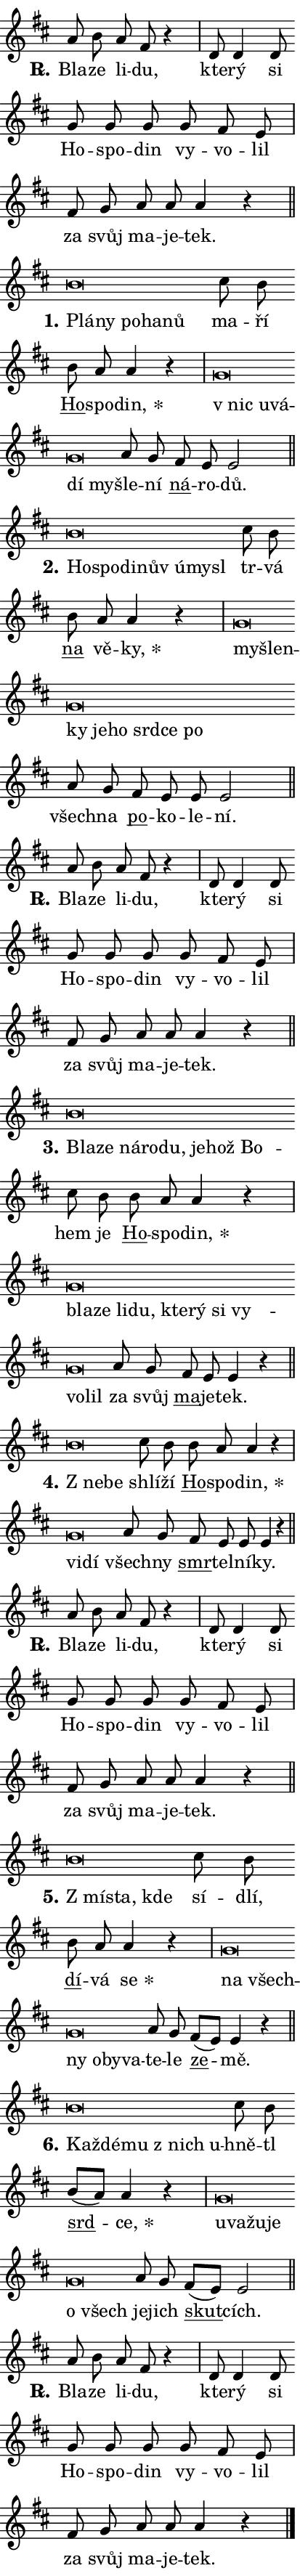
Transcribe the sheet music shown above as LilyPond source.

\version "2.24.0"
\header { tagline = "" }
\paper {
  indent = 0\cm
  top-margin = 0\cm
  right-margin = 0.13\cm % to fit lyric hyphens
  bottom-margin = 0\cm
  left-margin = 0\cm
  paper-width = 7\cm
  page-breaking = #ly:one-page-breaking
  system-system-spacing.basic-distance = #11
  score-system-spacing.basic-distance = #11
  ragged-last = ##f
}


%% Author: Thomas Morley
%% https://lists.gnu.org/archive/html/lilypond-user/2020-05/msg00002.html
#(define (line-position grob)
"Returns position of @var[grob} in current system:
   @code{'start}, if at first time-step
   @code{'end}, if at last time-step
   @code{'middle} otherwise
"
  (let* ((col (ly:item-get-column grob))
         (ln (ly:grob-object col 'left-neighbor))
         (rn (ly:grob-object col 'right-neighbor))
         (col-to-check-left (if (ly:grob? ln) ln col))
         (col-to-check-right (if (ly:grob? rn) rn col))
         (break-dir-left
           (and
             (ly:grob-property col-to-check-left 'non-musical #f)
             (ly:item-break-dir col-to-check-left)))
         (break-dir-right
           (and
             (ly:grob-property col-to-check-right 'non-musical #f)
             (ly:item-break-dir col-to-check-right))))
        (cond ((eqv? 1 break-dir-left) 'start)
              ((eqv? -1 break-dir-right) 'end)
              (else 'middle))))

#(define (tranparent-at-line-position vctor)
  (lambda (grob)
  "Relying on @code{line-position} select the relevant enry from @var{vctor}.
Used to determine transparency,"
    (case (line-position grob)
      ((end) (not (vector-ref vctor 0)))
      ((middle) (not (vector-ref vctor 1)))
      ((start) (not (vector-ref vctor 2))))))

noteHeadBreakVisibility =
#(define-music-function (break-visibility)(vector?)
"Makes @code{NoteHead}s transparent relying on @var{break-visibility}"
#{
  \override NoteHead.transparent =
    #(tranparent-at-line-position break-visibility)
#})

#(define delete-ledgers-for-transparent-note-heads
  (lambda (grob)
    "Reads whether a @code{NoteHead} is transparent.
If so this @code{NoteHead} is removed from @code{'note-heads} from
@var{grob}, which is supposed to be @code{LedgerLineSpanner}.
As a result ledgers are not printed for this @code{NoteHead}"
    (let* ((nhds-array (ly:grob-object grob 'note-heads))
           (nhds-list
             (if (ly:grob-array? nhds-array)
                 (ly:grob-array->list nhds-array)
                 '()))
           ;; Relies on the transparent-property being done before
           ;; Staff.LedgerLineSpanner.after-line-breaking is executed.
           ;; This is fragile ...
           (to-keep
             (remove
               (lambda (nhd)
                 (ly:grob-property nhd 'transparent #f))
               nhds-list)))
      ;; TODO find a better method to iterate over grob-arrays, similiar
      ;; to filter/remove etc for lists
      ;; For now rebuilt from scratch
      (set! (ly:grob-object grob 'note-heads)  '())
      (for-each
        (lambda (nhd)
          (ly:pointer-group-interface::add-grob grob 'note-heads nhd))
        to-keep))))

squashNotes = {
  \override NoteHead.X-extent = #'(-0.2 . 0.2)
  \override NoteHead.Y-extent = #'(-0.75 . 0)
  \override NoteHead.stencil =
    #(lambda (grob)
       (let ((pos (ly:grob-property grob 'staff-position)))
         (begin
           (if (< pos -7) (display "ERROR: Lower brevis then expected\n") (display "OK: Expected brevis position\n"))
           (if (<= pos -6) ly:text-interface::print ly:note-head::print))))
}
unSquashNotes = {
  \revert NoteHead.X-extent
  \revert NoteHead.Y-extent
  \revert NoteHead.stencil
}

hideNotes = \noteHeadBreakVisibility #begin-of-line-visible
unHideNotes = \noteHeadBreakVisibility #all-visible

% work-around for resetting accidentals
% https://lilypond.org/doc/v2.23/Documentation/notation/displaying-rhythms#unmetered-music
cadenzaMeasure = {
  \cadenzaOff
  \partial 1024 s1024
  \cadenzaOn
}

#(define-markup-command (accent layout props text) (markup?)
  "Underline accented syllable"
  (interpret-markup layout props
    #{\markup \override #'(offset . 4.3) \underline { #text }#}))

responsum = \markup \concat {
  "R" \hspace #-1.05 \path #0.1 #'((moveto 0 0.07) (lineto 0.9 0.8)) \hspace #0.05 "."
}

spaceSize = #0.6828661417322834 % exact space size for TeX Gyre Schola

\layout {
  \context {
    \Staff
    \remove "Time_signature_engraver"
    \override LedgerLineSpanner.after-line-breaking = #delete-ledgers-for-transparent-note-heads
  }
  \context {
    \Lyrics {
      \override LyricSpace.minimum-distance = \spaceSize
      \override LyricText.font-name = #"TeX Gyre Schola"
      \override LyricText.font-size = 1
      \override StanzaNumber.font-name = #"TeX Gyre Schola Bold"
      \override StanzaNumber.font-size = 1
    }
  }
  \context {
    \Score 
    \override NoteHead.text =
      #(lambda (grob) 
        (let ((pos (ly:grob-property grob 'staff-position)))
          #{\markup {
            \combine
              \halign #-0.55 \raise #(if (= pos -6) 0 0.5) \override #'(thickness . 2) \draw-line #'(3.2 . 0)
              \musicglyph "noteheads.sM1"
          }#}))
  }
}

% magnetic-lyrics.ily
%
%   written by
%     Jean Abou Samra <jean@abou-samra.fr>
%     Werner Lemberg <wl@gnu.org>
%
%   adapted by
%     Jiri Hon <jiri.hon@gmail.com>
%
% Version 2022-Apr-15

% https://www.mail-archive.com/lilypond-user@gnu.org/msg149350.html

#(define (Left_hyphen_pointer_engraver context)
   "Collect syllable-hyphen-syllable occurrences in lyrics and store
them in properties.  This engraver only looks to the left.  For
example, if the lyrics input is @code{foo -- bar}, it does the
following.

@itemize @bullet
@item
Set the @code{text} property of the @code{LyricHyphen} grob between
@q{foo} and @q{bar} to @code{foo}.

@item
Set the @code{left-hyphen} property of the @code{LyricText} grob with
text @q{foo} to the @code{LyricHyphen} grob between @q{foo} and
@q{bar}.
@end itemize

Use this auxiliary engraver in combination with the
@code{lyric-@/text::@/apply-@/magnetic-@/offset!} hook."
   (let ((hyphen #f)
         (text #f))
     (make-engraver
      (acknowledgers
       ((lyric-syllable-interface engraver grob source-engraver)
        (set! text grob)))
      (end-acknowledgers
       ((lyric-hyphen-interface engraver grob source-engraver)
        ;(when (not (grob::has-interface grob 'lyric-space-interface))
          (set! hyphen grob)));)
      ((stop-translation-timestep engraver)
       (when (and text hyphen)
         (ly:grob-set-object! text 'left-hyphen hyphen))
       (set! text #f)
       (set! hyphen #f)))))

#(define (lyric-text::apply-magnetic-offset! grob)
   "If the space between two syllables is less than the value in
property @code{LyricText@/.details@/.squash-threshold}, move the right
syllable to the left so that it gets concatenated with the left
syllable.

Use this function as a hook for
@code{LyricText@/.after-@/line-@/breaking} if the
@code{Left_@/hyphen_@/pointer_@/engraver} is active."
   (let ((hyphen (ly:grob-object grob 'left-hyphen #f)))
     (when hyphen
       (let ((left-text (ly:spanner-bound hyphen LEFT)))
         (when (grob::has-interface left-text 'lyric-syllable-interface)
           (let* ((common (ly:grob-common-refpoint grob left-text X))
                  (this-x-ext (ly:grob-extent grob common X))
                  (left-x-ext
                   (begin
                     ;; Trigger magnetism for left-text.
                     (ly:grob-property left-text 'after-line-breaking)
                     (ly:grob-extent left-text common X)))
                  ;; `delta` is the gap width between two syllables.
                  (delta (- (interval-start this-x-ext)
                            (interval-end left-x-ext)))
                  (details (ly:grob-property grob 'details))
                  (threshold (assoc-get 'squash-threshold details 0.2)))
             (when (< delta threshold)
               (let* (;; We have to manipulate the input text so that
                      ;; ligatures crossing syllable boundaries are not
                      ;; disabled.  For languages based on the Latin
                      ;; script this is essentially a beautification.
                      ;; However, for non-Western scripts it can be a
                      ;; necessity.
                      (lt (ly:grob-property left-text 'text))
                      (rt (ly:grob-property grob 'text))
                      (is-space (grob::has-interface hyphen 'lyric-space-interface))
                      (space (if is-space " " ""))
                      (extra-delta (if is-space spaceSize 0))
                      ;; Append new syllable.
                      (ltrt-space (if (and (string? lt) (string? rt))
                                (string-append lt space rt)
                                (make-concat-markup (list lt space rt))))
                      ;; Right-align `ltrt` to the right side.
                      (ltrt-space-markup (grob-interpret-markup
                               grob
                               (make-translate-markup
                                (cons (interval-length this-x-ext) 0)
                                (make-right-align-markup ltrt-space)))))
                 (begin
                   ;; Don't print `left-text`.
                   (ly:grob-set-property! left-text 'stencil #f)
                   ;; Set text and stencil (which holds all collected
                   ;; syllables so far) and shift it to the left.
                   (ly:grob-set-property! grob 'text ltrt-space)
                   (ly:grob-set-property! grob 'stencil ltrt-space-markup)
                   (ly:grob-translate-axis! grob (- (- delta extra-delta)) X))))))))))


#(define (lyric-hyphen::displace-bounds-first grob)
   ;; Make very sure this callback isn't triggered too early.
   (let ((left (ly:spanner-bound grob LEFT))
         (right (ly:spanner-bound grob RIGHT)))
     (ly:grob-property left 'after-line-breaking)
     (ly:grob-property right 'after-line-breaking)
     (ly:lyric-hyphen::print grob)))

squashThreshold = #0.4

\layout {
  \context {
    \Lyrics
    \consists #Left_hyphen_pointer_engraver
    \override LyricText.after-line-breaking =
      #lyric-text::apply-magnetic-offset!
    \override LyricHyphen.stencil = #lyric-hyphen::displace-bounds-first
    \override LyricText.details.squash-threshold = \squashThreshold
    \override LyricHyphen.minimum-distance = 0
    \override LyricHyphen.minimum-length = \squashThreshold
  }
}

squashText = \override LyricText.details.squash-threshold = 9999
unSquashText = \override LyricText.details.squash-threshold = \squashThreshold

leftText = \override LyricText.self-alignment-X = #LEFT
unLeftText = \revert LyricText.self-alignment-X

starOffset = #(lambda (grob) 
                (let ((x_offset (ly:self-alignment-interface::aligned-on-x-parent grob)))
                  (if (= x_offset 0) 0 (+ x_offset 1.2))))

star = #(define-music-function (syllable)(string?)
"Append star separator at the end of a syllable"
#{
  \once \override LyricText.X-offset = #starOffset
  \lyricmode { \markup {
    #syllable
    \override #'((font-name . "TeX Gyre Schola Bold")) \hspace #0.2 \lower #0.65 \larger "*"
  } }
#})

starAccent = #(define-music-function (syllable)(string?)
"Append star separator at the end of a syllable and make accent"
#{
  \once \override LyricText.X-offset = #starOffset
  \lyricmode { \markup {
    \accent #syllable
    \override #'((font-name . "TeX Gyre Schola Bold")) \hspace #0.2 \lower #0.65 \larger "*"
  } }
#})

breath = #(define-music-function (syllable)(string?)
"Append breathing indicator at the end of a syllable"
#{
  \lyricmode { \markup { #syllable "+" } }
#})

optionalBreath = #(define-music-function (syllable)(string?)
"Append optional breathing indicator at the end of a syllable"
#{
  \lyricmode { \markup { #syllable "(+)" } }
#})


\score {
    <<
        \new Voice = "melody" { \cadenzaOn \key d \major \relative { a'8 b a fis r4 \cadenzaMeasure \bar "|" d8 d4 d8 \bar "" g g g \bar "" g fis e \cadenzaMeasure \bar "|" fis g a a a4 r \cadenzaMeasure \bar "||" \break } }
        \new Lyrics \lyricsto "melody" { \lyricmode { \set stanza = \responsum
Bla -- ze li -- du, kte -- rý si Ho -- spo -- din vy -- vo -- lil za svůj ma -- je -- tek. } }
    >>
    \layout {}
}

\score {
    <<
        \new Voice = "melody" { \cadenzaOn \key d \major \relative { \squashNotes b'\breve*1/16 \hideNotes \breve*1/16 \bar "" \breve*1/16 \bar "" \breve*1/16 \breve*1/16 \bar "" \unHideNotes \unSquashNotes cis8 b \bar "" b a a4 r \cadenzaMeasure \bar "|" \squashNotes g\breve*1/16 \hideNotes \breve*1/16 \bar "" \breve*1/16 \bar "" \breve*1/16 \breve*1/16 \bar "" \unHideNotes \unSquashNotes a8 g \bar "" fis e e2 \cadenzaMeasure \bar "||" \break } }
        \new Lyrics \lyricsto "melody" { \lyricmode { \set stanza = "1."
\leftText Plá -- \squashText ny po -- ha -- nů \unLeftText \unSquashText ma -- ří \markup \accent Ho -- spo -- \star din, \leftText "v nic" \squashText u -- vá -- dí my -- \unLeftText \unSquashText šle -- ní \markup \accent ná -- ro -- dů. } }
    >>
    \layout {}
}

\score {
    <<
        \new Voice = "melody" { \cadenzaOn \key d \major \relative { \squashNotes b'\breve*1/16 \hideNotes \breve*1/16 \bar "" \breve*1/16 \bar "" \breve*1/16 \bar "" \breve*1/16 \bar "" \breve*1/16 \breve*1/16 \bar "" \unHideNotes \unSquashNotes cis8 b \bar "" b a a4 r \cadenzaMeasure \bar "|" \squashNotes g\breve*1/16 \hideNotes \breve*1/16 \bar "" \breve*1/16 \bar "" \breve*1/16 \bar "" \breve*1/16 \bar "" \breve*1/16 \bar "" \breve*1/16 \breve*1/16 \bar "" \unHideNotes \unSquashNotes a8 g \bar "" fis e e e2 \cadenzaMeasure \bar "||" \break } }
        \new Lyrics \lyricsto "melody" { \lyricmode { \set stanza = "2."
\leftText Ho -- \squashText spo -- di -- nův ú -- my -- sl \unLeftText \unSquashText tr -- vá \markup \accent na vě -- \star ky, \leftText my -- \squashText šlen -- ky je -- ho srd -- ce po \unLeftText \unSquashText všech -- na \markup \accent po -- ko -- le -- ní. } }
    >>
    \layout {}
}

\score {
    <<
        \new Voice = "melody" { \cadenzaOn \key d \major \relative { a'8 b a fis r4 \cadenzaMeasure \bar "|" d8 d4 d8 \bar "" g g g \bar "" g fis e \cadenzaMeasure \bar "|" fis g a a a4 r \cadenzaMeasure \bar "||" \break } }
        \new Lyrics \lyricsto "melody" { \lyricmode { \set stanza = \responsum
Bla -- ze li -- du, kte -- rý si Ho -- spo -- din vy -- vo -- lil za svůj ma -- je -- tek. } }
    >>
    \layout {}
}

\score {
    <<
        \new Voice = "melody" { \cadenzaOn \key d \major \relative { \squashNotes b'\breve*1/16 \hideNotes \breve*1/16 \bar "" \breve*1/16 \bar "" \breve*1/16 \bar "" \breve*1/16 \bar "" \breve*1/16 \bar "" \breve*1/16 \breve*1/16 \bar "" \unHideNotes \unSquashNotes cis8 b \bar "" b a a4 r \cadenzaMeasure \bar "|" \squashNotes g\breve*1/16 \hideNotes \breve*1/16 \bar "" \breve*1/16 \bar "" \breve*1/16 \bar "" \breve*1/16 \bar "" \breve*1/16 \bar "" \breve*1/16 \bar "" \breve*1/16 \bar "" \breve*1/16 \breve*1/16 \bar "" \unHideNotes \unSquashNotes a8 g \bar "" fis e e4 r \cadenzaMeasure \bar "||" \break } }
        \new Lyrics \lyricsto "melody" { \lyricmode { \set stanza = "3."
\leftText Bla -- \squashText ze ná -- ro -- du, je -- hož Bo -- \unLeftText \unSquashText hem je \markup \accent Ho -- spo -- \star din, \leftText bla -- \squashText ze li -- du, kte -- rý si vy -- vo -- lil \unLeftText \unSquashText za svůj \markup \accent ma -- je -- tek. } }
    >>
    \layout {}
}

\score {
    <<
        \new Voice = "melody" { \cadenzaOn \key d \major \relative { \squashNotes b'\breve*1/16 \hideNotes \breve*1/16 \bar "" \unHideNotes \unSquashNotes cis8 b \bar "" b a a4 r \cadenzaMeasure \bar "|" \squashNotes g\breve*1/16 \hideNotes \breve*1/16 \bar "" \unHideNotes \unSquashNotes a8 g \bar "" fis e e e4 r \cadenzaMeasure \bar "||" \break } }
        \new Lyrics \lyricsto "melody" { \lyricmode { \set stanza = "4."
\leftText "Z ne" -- \squashText be \unLeftText \unSquashText shlí -- ží \markup \accent Ho -- spo -- \star din, \leftText vi -- \squashText dí \unLeftText \unSquashText všech -- ny \markup \accent smr -- tel -- ní -- ky. } }
    >>
    \layout {}
}

\score {
    <<
        \new Voice = "melody" { \cadenzaOn \key d \major \relative { a'8 b a fis r4 \cadenzaMeasure \bar "|" d8 d4 d8 \bar "" g g g \bar "" g fis e \cadenzaMeasure \bar "|" fis g a a a4 r \cadenzaMeasure \bar "||" \break } }
        \new Lyrics \lyricsto "melody" { \lyricmode { \set stanza = \responsum
Bla -- ze li -- du, kte -- rý si Ho -- spo -- din vy -- vo -- lil za svůj ma -- je -- tek. } }
    >>
    \layout {}
}

\score {
    <<
        \new Voice = "melody" { \cadenzaOn \key d \major \relative { \squashNotes b'\breve*1/16 \hideNotes \breve*1/16 \breve*1/16 \bar "" \unHideNotes \unSquashNotes cis8 b \bar "" b a a4 r \cadenzaMeasure \bar "|" \squashNotes g\breve*1/16 \hideNotes \breve*1/16 \bar "" \breve*1/16 \bar "" \breve*1/16 \bar "" \breve*1/16 \breve*1/16 \bar "" \unHideNotes \unSquashNotes a8 g \bar "" fis[( e)] e4 r \cadenzaMeasure \bar "||" \break } }
        \new Lyrics \lyricsto "melody" { \lyricmode { \set stanza = "5."
\leftText "Z mí" -- \squashText sta, kde \unLeftText \unSquashText sí -- dlí, \markup \accent dí -- vá \star se \leftText na \squashText všech -- ny o -- by -- va -- \unLeftText \unSquashText te -- le \markup \accent ze -- mě. } }
    >>
    \layout {}
}

\score {
    <<
        \new Voice = "melody" { \cadenzaOn \key d \major \relative { \squashNotes b'\breve*1/16 \hideNotes \breve*1/16 \bar "" \breve*1/16 \bar "" \breve*1/16 \breve*1/16 \bar "" \unHideNotes \unSquashNotes cis8 b \bar "" b[( a)] a4 r \cadenzaMeasure \bar "|" \squashNotes g\breve*1/16 \hideNotes \breve*1/16 \bar "" \breve*1/16 \bar "" \breve*1/16 \bar "" \breve*1/16 \breve*1/16 \bar "" \unHideNotes \unSquashNotes a8 g \bar "" fis[( e)] e2 \cadenzaMeasure \bar "||" \break } }
        \new Lyrics \lyricsto "melody" { \lyricmode { \set stanza = "6."
\leftText Kaž -- \squashText dé -- mu "z nich" u -- \unLeftText \unSquashText hně -- tl \markup \accent srd -- \star ce, \leftText u -- \squashText va -- žu -- je o všech \unLeftText \unSquashText je -- jich \markup \accent skut -- cích. } }
    >>
    \layout {}
}

\score {
    <<
        \new Voice = "melody" { \cadenzaOn \key d \major \relative { a'8 b a fis r4 \cadenzaMeasure \bar "|" d8 d4 d8 \bar "" g g g \bar "" g fis e \cadenzaMeasure \bar "|" fis g a a a4 r \cadenzaMeasure \bar "||" \break } \bar "|." }
        \new Lyrics \lyricsto "melody" { \lyricmode { \set stanza = \responsum
Bla -- ze li -- du, kte -- rý si Ho -- spo -- din vy -- vo -- lil za svůj ma -- je -- tek. } }
    >>
    \layout {}
}
